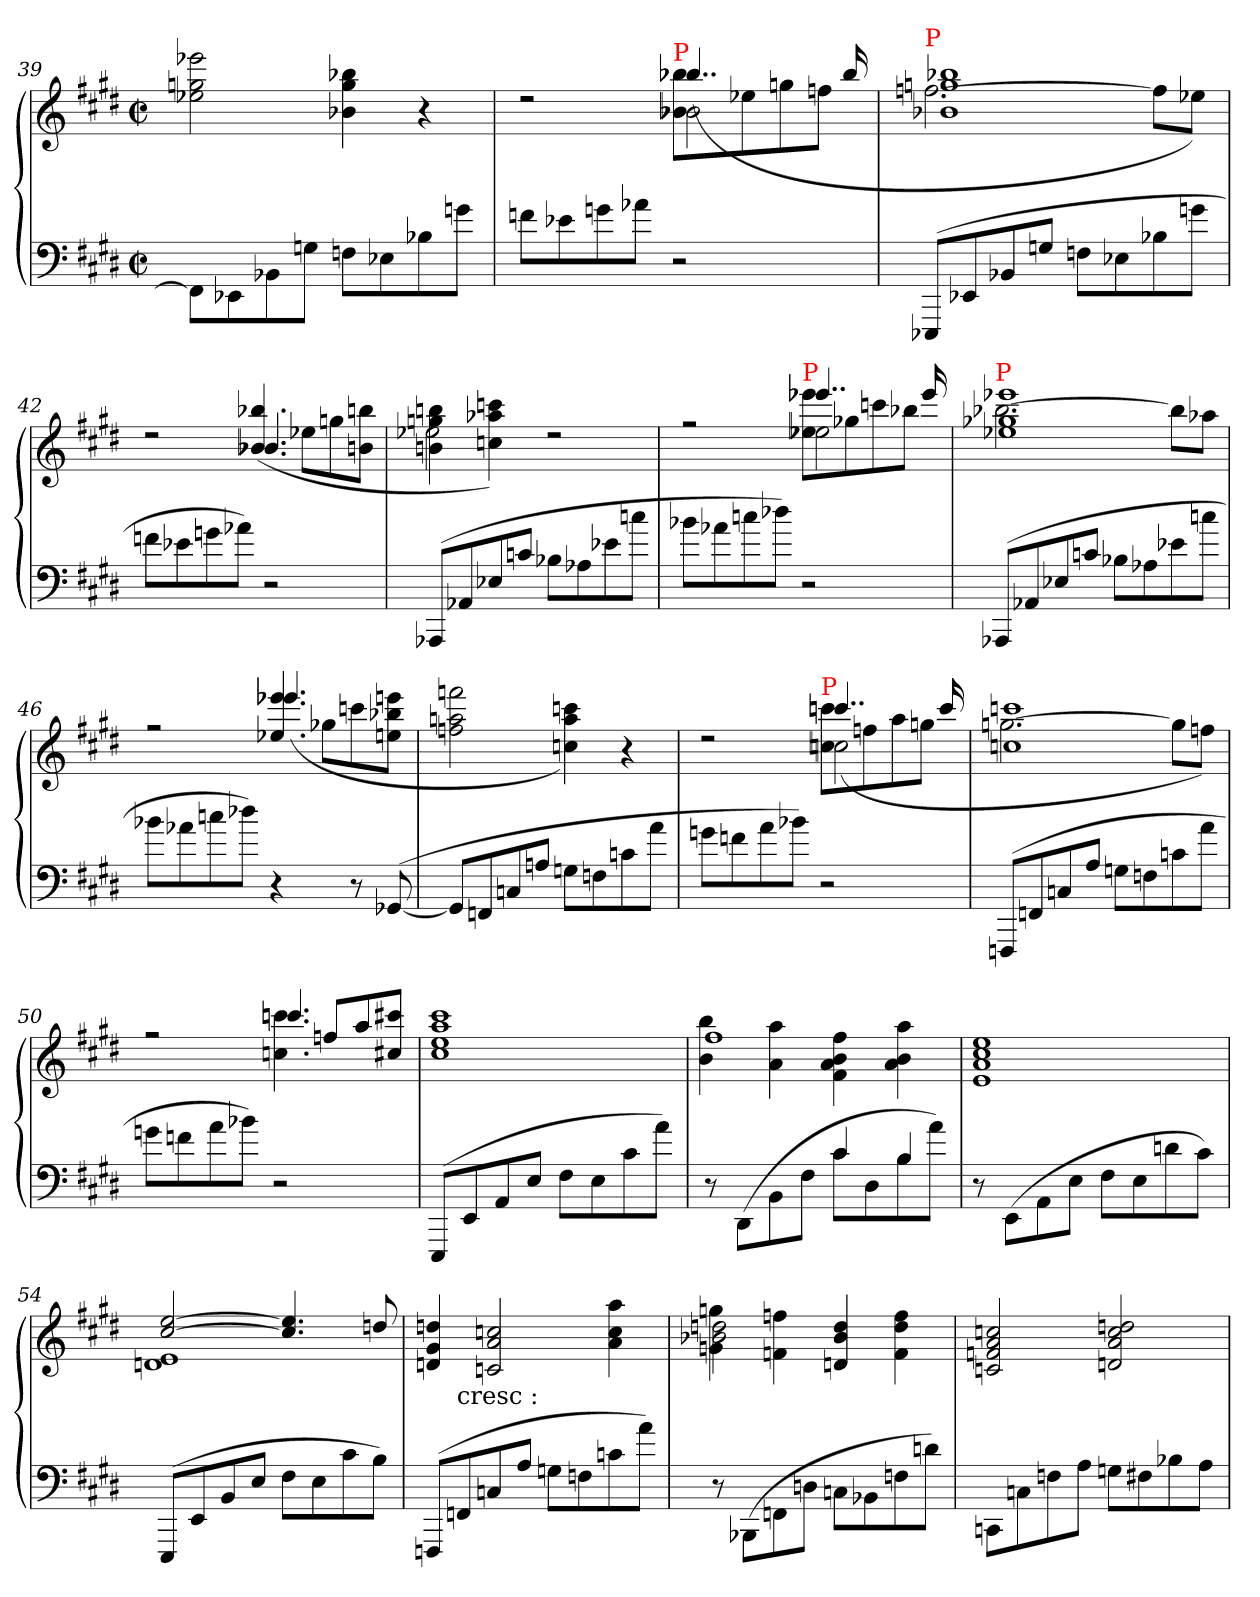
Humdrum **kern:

**kern	**kern
*part1	*part1
*staff2	*staff1
*clefF4	*clefG2
*k[f#c#g#d#]	*k[f#c#g#d#]
*c#:	*c#:
*M2/2	*M2/2
*met(c|)	*met(c|)
=39	=39
8FF-\L]	2eee-X 2ggn 2ee-X
8EE-X	.
8BB-X	.
8GnJ	.
8Fn\L	4bb-X 4gg 4b-X
8E-X	.
8B-X	4r
8gnJ	.
=40	=40
*	*^
*	*	*^
8fn\L	2rdd	2ryy	2ryy
8e-X	.	.	.
8gn\	.	.	.
8a-XJ	.	.	.
!	!LO:TX:a:color=red:t=P	!	!
2r	8bb-X 8b-XL	(>4..bb-X/	2b-X\
.	8ee-X\	.	.
.	8ggn	.	.
.	8ffnJ	.	.
.	.	16bb-/	.
*	*	*v	*v
=41	=41	=41
!	!LO:TX:a:color=red:t=P	!
(<8EEE-XL	[2.ffn\	1bb-X 1ggn 1b-X
8EE-X	.	.
8BB-X	.	.
8GnJ	.	.
8FnL	.	.
8E-X	.	.
8B-X	8ff\L]	.
8gnJ	8ee-XJ)	.
=42	=42	=42
8fn\L	2rdd	2ryy
8e-X	.	.
8gn\	.	.
8a-XJ)	.	.
!	!LO:N:vis=4.	!
2r	8b-X	(>4.bb-X/ 4.b-X/
.	8ee-X\L	.
.	8ggn	.
.	8bbn 8bnJ	8ryy
=43	=43	=43
(<8AAA-XL	4bbn\ 4ggn\ 4bn\	2ee-X
8AA-X	.	.
8E-X	4cccn\ 4aa-X\ 4ccn\)	.
8cnJ	.	.
8B-XL	2rdd	2ryy
8A-X	.	.
8e-X	.	.
8ccn\J	.	.
!!LO:LB:g=z
=44	=44	=44
*	*	*^
8b-XL	2rff	2ryy	2ryy
8a-X	.	.	.
8ccn\	.	.	.
8dd-XJ)	.	.	.
!	!LO:TX:a:color=red:t=P	!	!
2r	8eee-X 8ee-XL	4..eee-X/	2ee-X\
.	8gg-X\	.	.
.	8cccn	.	.
.	8bb-XJ	.	.
.	.	16eee-/	.
*	*	*v	*v
=45	=45	=45
!	!LO:TX:a:color=red:t=P	!
(<8AAA-XL	[2.bb-X\	1eee-X 1gg-X 1ee-X
8AA-X	.	.
8E-X	.	.
8cnJ	.	.
8B-XL	.	.
8A-X	.	.
8e-X	8bb-\L]	.
8ccn\J	8aa-XJ	.
=46	=46	=46
8b-XL	2rff	2ryy
8a-X	.	.
8ccn\	.	.
8dd-XJ)	.	.
!	!LO:N:vis=4.	!
4r	8eee-X 8ee-X	(>4.eee-X/
.	8gg-X\L	.
8r	8cccn	.
(<[8GG-X	8eeen 8bb-X 8eenJ	8ryy
*	*v	*v
=47	=47
8GG-L]	2fffn 2aan 2ffn
8FFn	.
8Cn	.
8AnJ	.
8GnL	4cccn 4aa 4ccn)
8Fn	.
8cn	4r
8a\J	.
=48	=48
*	*^
*	*	*^
8gn\L	2rdd	2ryy	2ryy
8fn\	.	.	.
8a\	.	.	.
8b-XJ)	.	.	.
!	!LO:TX:a:color=red:t=P	!	!
2r	8cccn 8ccnL	(>4..cccn/	2ccn\
.	8ffn\	.	.
.	8aa	.	.
.	8ggnJ	.	.
.	.	16ccc/	.
*	*	*v	*v
=49	=49	=49
(<8FFFnL	[2.ggn\	1cccn 1ccn
8FFn	.	.
8Cn	.	.
8AJ	.	.
8GnL	.	.
8Fn	.	.
8cn	8gg\L]	.
8aJ	8ffnJ)	.
=50	=50	=50
*	*	*^
8gn\L	2rff	2.ryy	2ryy
8fn\	.	.	.
8a\	.	.	.
8b-XJ)	.	.	.
!	!LO:N:vis=4.	!	!
2r	8cccn\ 8ccn\	.	4.cccn/
.	8ffnL	.	.
.	8aa	4aa/	.
.	8ccc#X 8cc#XJ	.	8ryy
*	*v	*v	*v
=51	=51
(>8EEEL	1ccc# 1aa 1ee 1cc#
8EE	.
8AA	.
8EJ	.
8F#L	.
8E	.
8c#	.
8aJ)	.
=52	=52
*^	*^
2ryy	8r	1ff#	4bb 4b
.	(>8DD#\L	.	.
.	8BB	.	4aa 4a
.	8F#J	.	.
4c#	8c#L	.	4ff# 4b 4a 4f#
.	8D#	.	.
4B	8B	.	4aa 4b 4a
.	8aJ)	.	.
*v	*v	*	*
*	*v	*v
=53	=53
8r	1ee 1cc# 1a 1e
(>8EE\L	.
8AA	.
8EJ	.
8F#L	.
8E	.
8dn	.
8c#J)	.
=54	=54
*	*^
(>8EEEL	[2ee [2cc#	1e 1dn
8EE	.	.
8BB	.	.
8EJ	.	.
8F#L	4.ee] 4.cc#]	.
8E	.	.
8c#	.	.
8BJ)	8ddn	.
=55	=55	=55
(>8FFFnL	4ddn 4g# 4dn	8ryy
!	!	!LO:TX:c:t=cresc &colon;
8FFn	.	2..ryy
8Cn	2ccn 2a 2cn	.
8AJ	.	.
8GnL	.	.
8Fn	.	.
8cn	4aa 4cc 4a	.
8aJ)	.	.
=56	=56	=56
8r	2ddn\ 2b-X\	4ggn 4gn
(>8BBB-X\L	.	.
8FFn	.	4ffn 4fn
8DnJ	.	.
8CnL	2ryy	4dd 4b- 4d
8BB-X	.	.
8Fn	.	4ff 4dd 4f
8dnJ)	.	.
*	*v	*v
=57	=57
8CCn\L	2ccn 2a 2fn 2cn
8Cn	.
8Fn	.
8AJ	.
8GnL	2ddn 2cc 2a 2dn
8F#X	.
8B-X	.
8AJ	.
=	=
*-	*-
